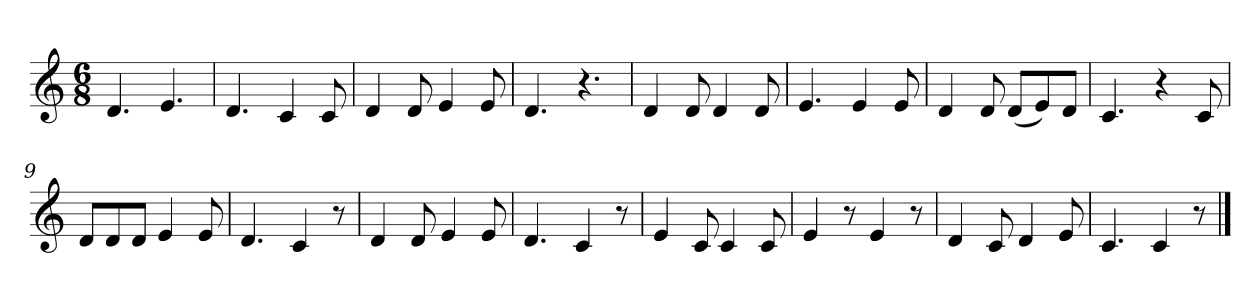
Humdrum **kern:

**kern
*part1
*staff1
*k[]
*M6/8
*MM120
=1
4.d
4.e
=2
4.d
4c
8c
=3
4d
8d
4e
8e
=4
4.d
4.r
=5
4d
8d
4d
8d
=6
4.e
4e
8e
=7
4d
8d
(8dL
8e)
8dJ
=8
4.c
4r
8c
=9
8dL
8d
8dJ
4e
8e
=10
4.d
4c
8r
=11
4d
8d
4e
8e
=12
4.d
4c
8r
=13
4e
8c
4c
8c
=14
4e
8r
4e
8r
=15
4d
8c
4d
8e
=16
4.c
4c
8r
==
*-
